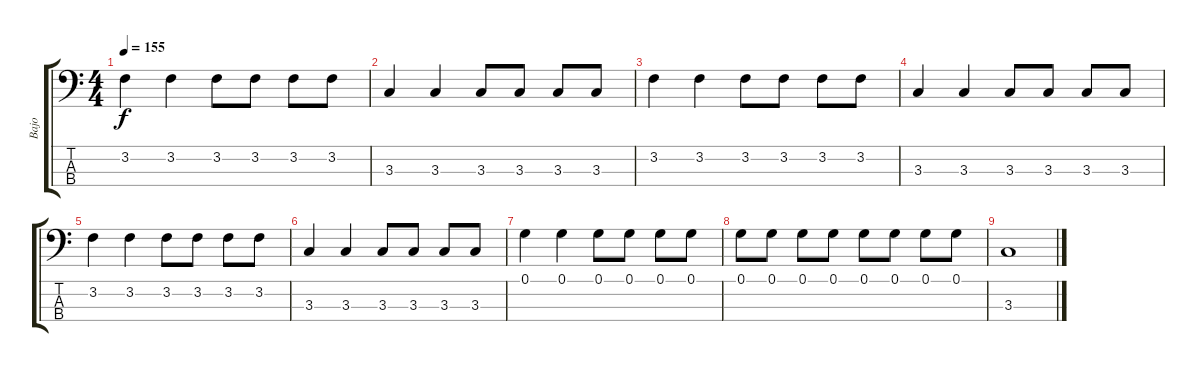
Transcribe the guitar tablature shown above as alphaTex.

\track ("Bajo" "Bajo") {instrument electricbassfinger}
\staff {score tabs}
\tuning (G2 D2 A1 E1) {hide}
\ts (4 4)
\tempo 155
\clef f4
\ks c
3.2.4{dy f} 3.2.4 3.2.8 3.2.8 3.2.8 3.2.8 |
3.3.4 3.3.4 3.3.8 3.3.8 3.3.8 3.3.8 |
3.2.4 3.2.4 3.2.8 3.2.8 3.2.8 3.2.8 |
3.3.4 3.3.4 3.3.8 3.3.8 3.3.8 3.3.8 |
3.2.4 3.2.4 3.2.8 3.2.8 3.2.8 3.2.8 |
3.3.4 3.3.4 3.3.8 3.3.8 3.3.8 3.3.8 |
0.1.4 0.1.4 0.1.8 0.1.8 0.1.8 0.1.8 |
0.1.8 0.1.8 0.1.8 0.1.8 0.1.8 0.1.8 0.1.8 0.1.8 |
3.3.1
